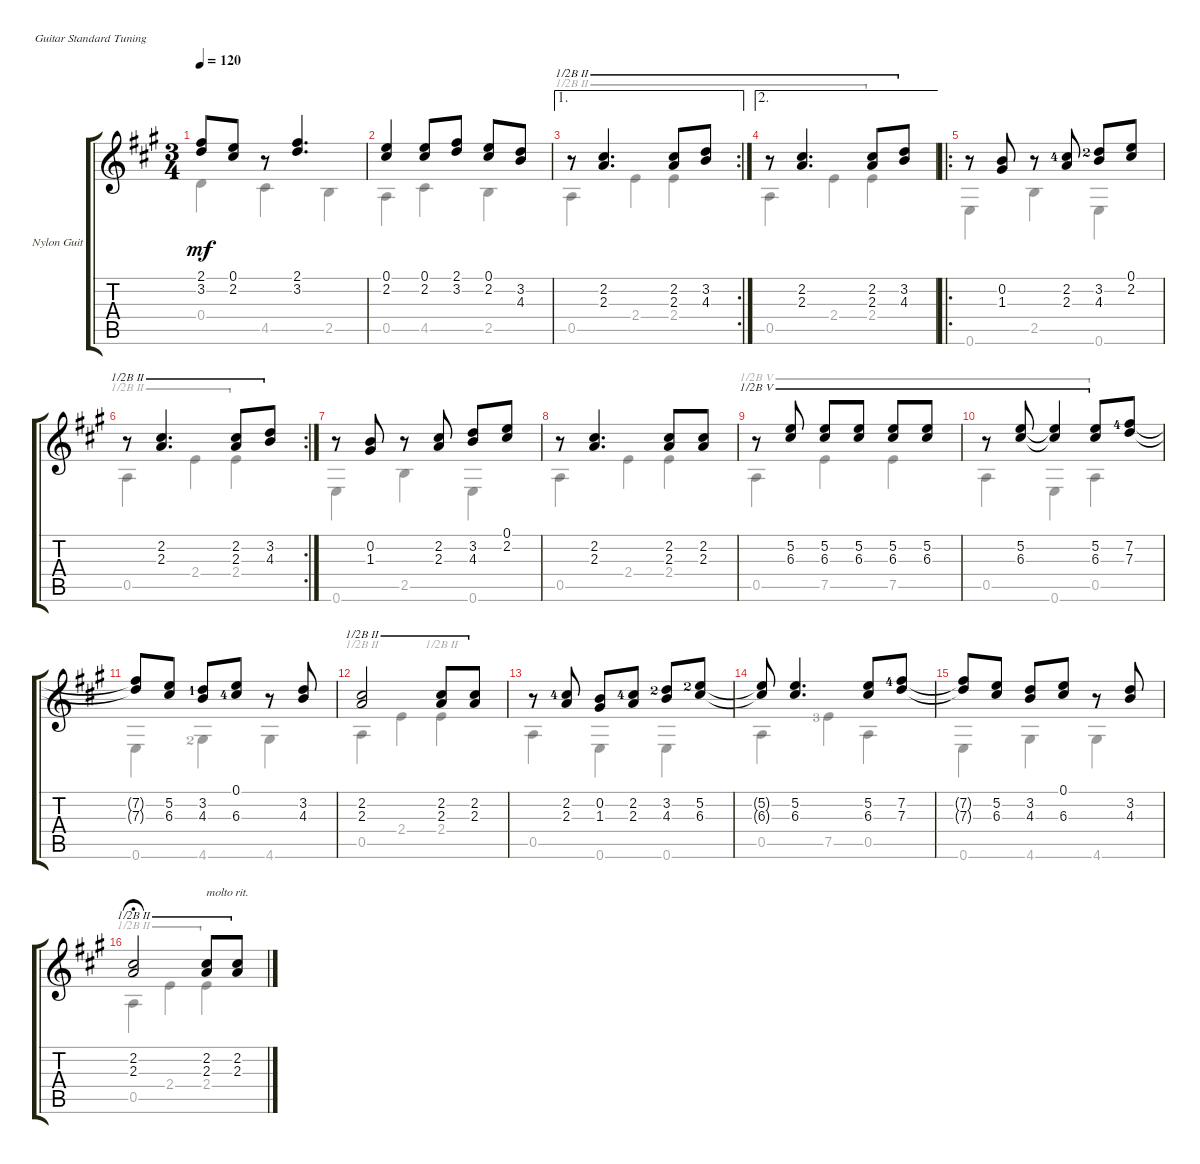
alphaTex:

\defaultSystemsLayout 4
\bracketExtendMode groupsimilarinstruments
\firstSystemTrackNameOrientation horizontal
\otherSystemsTrackNameOrientation horizontal
\track ("Nylon Guitar" "Nylon Guit") {instrument acousticguitarsteel}
\staff {score tabs}
\tuning (E4 B3 G3 D3 A2 E2)
\voice
\ts (3 4)
\tempo 120
\clef g2
\ks a
(2.1 3.2).8{dy mf} (2.2 0.1).8 r.8 (2.1 3.2).4{d} |
(0.1 2.2).4 (2.2 0.1).8 (2.1 3.2).8 (2.2 0.1).8 (3.2 4.3).8 |
\ae 1
\rc 2
r.8{barre (2 half)} (2.2 2.3).4{d barre (2 half)} (2.3 2.2).8{barre (2 half)} (3.2 4.3).8{barre (2 half)} |
\ae 2
r.8{barre (2 half)} (2.2 2.3).4{d barre (2 half)} (2.3 2.2).8{barre (2 half)} (3.2 4.3).8{barre (2 half)} |
\ro
r.8 (0.2 1.3).8 r.8 (2.3 2.2{lf 5}).8 (3.2{lf 3} 4.3).8 (0.1 2.2).8 |
\rc 2
r.8{barre (2 half)} (2.2 2.3).4{d barre (2 half)} (2.3 2.2).8{barre (2 half)} (3.2 4.3).8{barre (2 half)} |
r.8 (0.2 1.3).8 r.8 (2.3 2.2).8 (3.2 4.3).8 (0.1 2.2).8 |
r.8 (2.2 2.3).4{d} (2.3 2.2).8 (2.2 2.3).8 |
r.8{barre (5 half)} (5.2 6.3).8{barre (5 half)} (6.3 5.2).8{barre (5 half)} (6.3 5.2).8{barre (5 half)} (6.3 5.2).8{barre (5 half)} (6.3 5.2).8{barre (5 half)} |
r.8{barre (5 half)} (5.2 6.3).8{barre (5 half)} (6.3{t} 5.2{t}).4{barre (5 half)} (5.2 6.3).8{barre (5 half)} (7.3 7.2{lf 5}).8 |
(7.2{t} 7.3{t}).8 (6.3 5.2).8 (3.2{lf 2} 4.3).8 (6.3{lf 5} 0.1).8 r.8 (3.2 4.3).8 |
(2.3 2.2).2{barre (2 half)} (2.2 2.3).8{barre (2 half)} (2.3 2.2).8{barre (2 half)} |
r.8 (2.2{lf 5} 2.3).8 (1.3 0.2).8 (2.2{lf 5} 2.3).8 (4.3 3.2{lf 3}).8 (5.2{lf 3} 6.3).8 |
(6.3{t} 5.2{t}).8 (5.2 6.3).4{d} (5.2 6.3).8 (7.3 7.2{lf 5}).8 |
(7.2{t} 7.3{t}).8 (6.3 5.2).8 (3.2 4.3).8 (6.3 0.1).8 r.8 (4.3 3.2).8 |
(2.2 2.3).2{fermata (medium 0.5) barre (2 half)} (2.3 2.2).8{txt "molto rit." barre (2 half)} (2.2 2.3).8{barre (2 half)}
\voice
\clef g2
\ottava regular
\simile none
\ks a
0.4.4{dy mf} 4.5.4 2.5.4 |
0.5.4 4.5.4 2.5.4 |
0.5.4{barre (2 half)} 2.4.4{barre (2 half)} 2.4.4{barre (2 half)} |
0.5.4{barre (2 half)} 2.4.4{barre (2 half)} 2.4.4{barre (2 half)} |
0.6.4 2.5.4 0.6.4 |
0.5.4{barre (2 half)} 2.4.4{barre (2 half)} 2.4.4{barre (2 half)} |
0.6.4 2.5.4 0.6.4 |
0.5.4 2.4.4 2.4.4 |
0.5.4{barre (5 half)} 7.5.4{barre (5 half)} 7.5.4{barre (5 half)} |
0.5.4{barre (5 half)} 0.6.4{barre (5 half)} 0.5.4{barre (5 half)} |
0.6.4 4.6{lf 3}.4 4.6.4 |
0.5.4{barre (2 half)} 2.4.4 2.4.4{barre (2 half)} |
0.5.4 0.6.4 0.6.4 |
0.5.4 7.5{lf 4}.4 0.5.4 |
0.6.4 4.6.4 4.6.4 |
0.5.4{fermata (medium 0.5) barre (2 half)} 2.4.4{barre (2 half)} 2.4.4{barre (2 half)}
